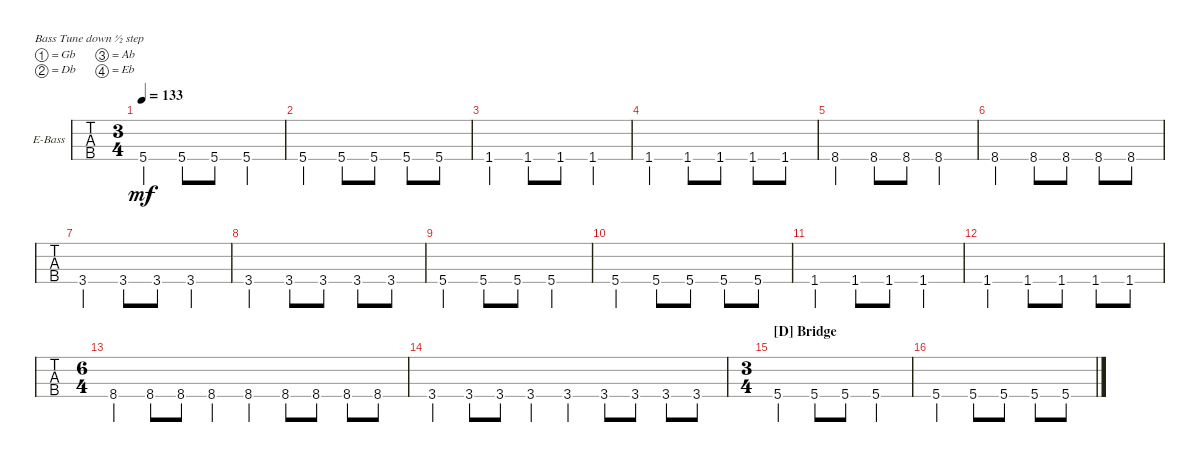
\bracketExtendMode groupsimilarinstruments
\firstSystemTrackNameOrientation horizontal
\otherSystemsTrackNameOrientation horizontal
\track ("Bass" "E-Bass") {instrument electricbassfinger}
\staff {tabs}
\tuning (Gb2 Db2 Ab1 Eb1)
\ts (3 4)
\tempo 133
\clef f4
\scale
0.333333
\ks c
5.4.4{dy mf} 5.4.8 5.4.8 5.4.4 |
\scale
0.333333 5.4.4 5.4.8 5.4.8 5.4.8 5.4.8 |
\scale
0.333333 1.4.4 1.4.8 1.4.8 1.4.4 |
\scale
0.333333 1.4.4 1.4.8 1.4.8 1.4.8 1.4.8 |
\scale
0.393382 8.4.4 8.4.8 8.4.8 8.4.4 |
8.4.4 8.4.8 8.4.8 8.4.8 8.4.8 |
\scale
0.393382 3.4.4 3.4.8 3.4.8 3.4.4 |
\scale
0.213235 3.4.4 3.4.8 3.4.8 3.4.8 3.4.8 |
\scale
0.333333 5.4.4 5.4.8 5.4.8 5.4.4 |
\scale
0.333333 5.4.4 5.4.8 5.4.8 5.4.8 5.4.8 |
\scale
0.333333 1.4.4 1.4.8 1.4.8 1.4.4 |
\scale
0.26009 1.4.4 1.4.8 1.4.8 1.4.8 1.4.8 |
\ts (6 4)
\scale
0.479821 8.4.4 8.4.8 8.4.8 8.4.4 8.4.4 8.4.8 8.4.8 8.4.8 8.4.8 |
\scale
0.26009 3.4.4 3.4.8 3.4.8 3.4.4 3.4.4 3.4.8 3.4.8 3.4.8 3.4.8 |
\ts (3 4)
\section ("D" "Bridge")
\scale
0.479821 5.4.4 5.4.8 5.4.8 5.4.4 |
\scale
0.26009 5.4.4 5.4.8 5.4.8 5.4.8 5.4.8
